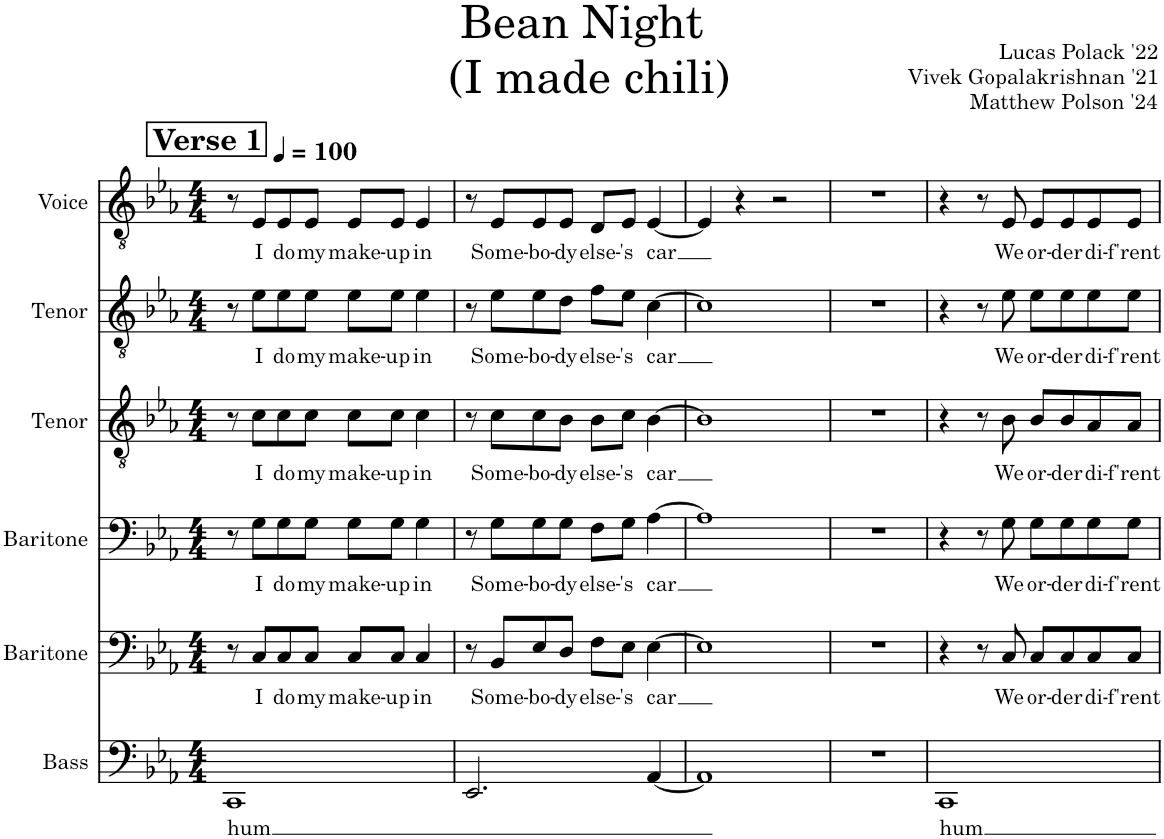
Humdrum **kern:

**kern	**text	**kern	**text	**kern	**text	**kern	**text	**kern	**text	**kern	**text
*part6	*part6	*part5	*part5	*part4	*part4	*part3	*part3	*part2	*part2	*part1	*part1
*staff6	*staff6	*staff5	*staff5	*staff4	*staff4	*staff3	*staff3	*staff2	*staff2	*staff1	*staff1
*I"Bass	*	*I"Baritone	*	*I"Baritone	*	*I"Tenor	*	*I"Tenor	*	*I"Voice	*
*I'B.	*	*I'Bar.	*	*I'Bar.	*	*I'T.	*	*I'T.	*	*I'Vo.	*
*clefF4	*	*clefF4	*	*clefF4	*	*clefGv2	*	*clefGv2	*	*clefGv2	*
*k[b-e-a-]	*	*k[b-e-a-]	*	*k[b-e-a-]	*	*k[b-e-a-]	*	*k[b-e-a-]	*	*k[b-e-a-]	*
*M4/4	*	*M4/4	*	*M4/4	*	*M4/4	*	*M4/4	*	*M4/4	*
*MM100	*	*MM100	*	*MM100	*	*MM100	*	*MM100	*	*MM100	*
!!LO:REH:place=s1:a:B:cj:fs=14:t=Verse 1
=1	=1	=1	=1	=1	=1	=1	=1	=1	=1	=1	=1
!	!LO:LY:b	!	!	!	!	!	!	!	!	!	!
1CC	hum	8r	.	8r	.	8r	.	8r	.	8r	.
!	!	!	!LO:LY:b	!	!LO:LY:b	!	!LO:LY:b	!	!LO:LY:b	!	!LO:LY:b
.	.	8C/L	I	8G\L	I	8c\L	I	8e-\L	I	8E-/L	I
!	!	!	!LO:LY:b	!	!LO:LY:b	!	!LO:LY:b	!	!LO:LY:b	!	!LO:LY:b
.	.	8C/	do	8G\	do	8c\	do	8e-\	do	8E-/	do
!	!	!	!LO:LY:b	!	!LO:LY:b	!	!LO:LY:b	!	!LO:LY:b	!	!LO:LY:b
.	.	8C/J	my	8G\J	my	8c\J	my	8e-\J	my	8E-/J	my
!	!	!	!LO:LY:b	!	!LO:LY:b	!	!LO:LY:b	!	!LO:LY:b	!	!LO:LY:b
.	.	8C/L	make-	8G\L	make-	8c\L	make-	8e-\L	make-	8E-/L	make-
!	!	!	!LO:LY:b	!	!LO:LY:b	!	!LO:LY:b	!	!LO:LY:b	!	!LO:LY:b
.	.	8C/J	-up	8G\J	-up	8c\J	-up	8e-\J	-up	8E-/J	-up
!	!	!	!LO:LY:b	!	!LO:LY:b	!	!LO:LY:b	!	!LO:LY:b	!	!LO:LY:b
.	.	4C/	in	4G\	in	4c\	in	4e-\	in	4E-/	in
=2	=2	=2	=2	=2	=2	=2	=2	=2	=2	=2	=2
2.EE-/	.	8r	.	8r	.	8r	.	8r	.	8r	.
!	!	!	!LO:LY:b	!	!LO:LY:b	!	!LO:LY:b	!	!LO:LY:b	!	!LO:LY:b
.	.	8BB-/L	Some-	8G\L	Some-	8c\L	Some-	8e-\L	Some-	8E-/L	Some-
!	!	!	!LO:LY:b	!	!LO:LY:b	!	!LO:LY:b	!	!LO:LY:b	!	!LO:LY:b
.	.	8E-/	-bo-	8G\	-bo-	8c\	-bo-	8e-\	-bo-	8E-/	-bo-
!	!	!	!LO:LY:b	!	!LO:LY:b	!	!LO:LY:b	!	!LO:LY:b	!	!LO:LY:b
.	.	8D/J	-dy	8G\J	-dy	8B-\J	-dy	8d\J	-dy	8E-/J	-dy
!	!	!	!LO:LY:b	!	!LO:LY:b	!	!LO:LY:b	!	!LO:LY:b	!	!LO:LY:b
.	.	8F\L	else-	8F\L	else-	8B-\L	else-	8f\L	else-	8D/L	else-
!	!	!	!LO:LY:b	!	!LO:LY:b	!	!LO:LY:b	!	!LO:LY:b	!	!LO:LY:b
.	.	8E-\J	-'s	8G\J	-'s	8c\J	-'s	8e-\J	-'s	8E-/J	-'s
!	!	!	!LO:LY:b	!	!LO:LY:b	!	!LO:LY:b	!	!LO:LY:b	!	!LO:LY:b
[4AA-/	.	[4E-\	car	[4A-\	car	[4B-\	car	[4c\	car	[4E-/	car
=3	=3	=3	=3	=3	=3	=3	=3	=3	=3	=3	=3
1AA-]	.	1E-]	.	1A-]	.	1B-]	.	1c]	.	4E-/]	.
.	.	.	.	.	.	.	.	.	.	4r	.
.	.	.	.	.	.	.	.	.	.	2r	.
=4	=4	=4	=4	=4	=4	=4	=4	=4	=4	=4	=4
1r	.	1r	.	1r	.	1r	.	1r	.	1r	.
=5	=5	=5	=5	=5	=5	=5	=5	=5	=5	=5	=5
!	!LO:LY:b	!	!	!	!	!	!	!	!	!	!
1CC	hum	4r	.	4r	.	4r	.	4r	.	4r	.
.	.	8r	.	8r	.	8r	.	8r	.	8r	.
!	!	!	!LO:LY:b	!	!LO:LY:b	!	!LO:LY:b	!	!LO:LY:b	!	!LO:LY:b
.	.	8C/	We	8G\	We	8B-\	We	8e-\	We	8E-/	We
!	!	!	!LO:LY:b	!	!LO:LY:b	!	!LO:LY:b	!	!LO:LY:b	!	!LO:LY:b
.	.	8C/L	or-	8G\L	or-	8B-/L	or-	8e-\L	or-	8E-/L	or-
!	!	!	!LO:LY:b	!	!LO:LY:b	!	!LO:LY:b	!	!LO:LY:b	!	!LO:LY:b
.	.	8C/	-der	8G\	-der	8B-/	-der	8e-\	-der	8E-/	-der
!	!	!	!LO:LY:b	!	!LO:LY:b	!	!LO:LY:b	!	!LO:LY:b	!	!LO:LY:b
.	.	8C/	di-	8G\	di-	8A-/	di-	8e-\	di-	8E-/	di-
!	!	!	!LO:LY:b	!	!LO:LY:b	!	!LO:LY:b	!	!LO:LY:b	!	!LO:LY:b
.	.	8C/J	-f'rent	8G\J	-f'rent	8A-/J	-f'rent	8e-\J	-f'rent	8E-/J	-f'rent
=	=	=	=	=	=	=	=	=	=	=	=
*-	*-	*-	*-	*-	*-	*-	*-	*-	*-	*-	*-
